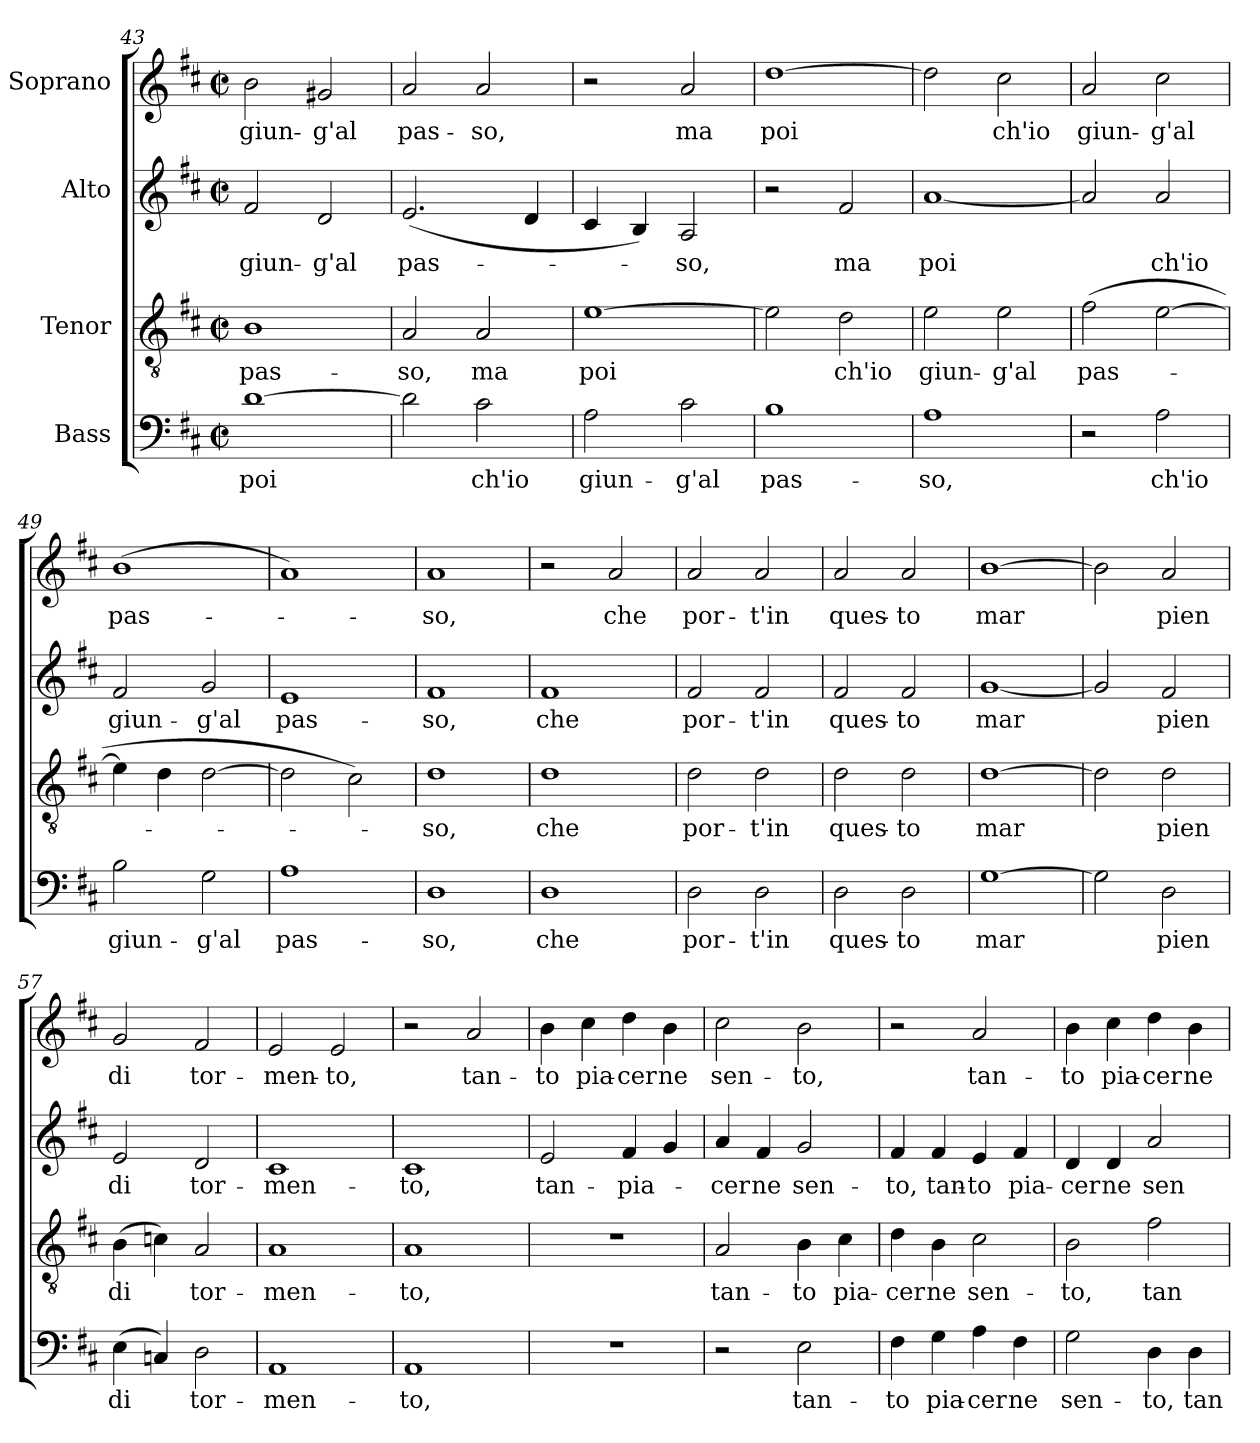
**kern	**text	**kern	**text	**kern	**text	**kern	**text
*part4	*part4	*part3	*part3	*part2	*part2	*part1	*part1
*staff4	*staff4	*staff3	*staff3	*staff2	*staff2	*staff1	*staff1
*I"Bass	*	*I"Tenor	*	*I"Alto	*	*I"Soprano	*
*clefF4	*	*clefGv2	*	*clefG2	*	*clefG2	*
*k[f#c#]	*	*k[f#c#]	*	*k[f#c#]	*	*k[f#c#]	*
*D:	*	*D:	*	*D:	*	*D:	*
*M2/2	*	*M2/2	*	*M2/2	*	*M2/2	*
*met(c|)	*	*met(c|)	*	*met(c|)	*	*met(c|)	*
=43	=43	=43	=43	=43	=43	=43	=43
[1d	poi	1B	pas-	2f#/	giun-	2b\	giun-
.	.	.	.	2d/	-g'al	2g#X/	-g'al
=44	=44	=44	=44	=44	=44	=44	=44
2d\]	.	2A/	-so,	(2.e/	pas-	2a/	pas-
2c#\	ch'io	2A/	ma	.	.	2a/	-so,
.	.	.	.	4d/	.	.	.
=45	=45	=45	=45	=45	=45	=45	=45
2A\	giun-	[1e	poi	4c#/	.	2r	.
.	.	.	.	4B/)	.	.	.
2c#\	-g'al	.	.	2A/	-so,	2a/	ma
=46	=46	=46	=46	=46	=46	=46	=46
1B	pas-	2e\]	.	2r	.	[1dd	poi
.	.	2d\	ch'io	2f#/	ma	.	.
=47	=47	=47	=47	=47	=47	=47	=47
1A	-so,	2e\	giun-	[1a	poi	2dd\]	.
.	.	2e\	-g'al	.	.	2cc#\	ch'io
=48	=48	=48	=48	=48	=48	=48	=48
2r	.	(2f#\	pas-	2a/]	.	2a/	giun-
2A\	ch'io	[2e\	.	2a/	ch'io	2cc#\	-g'al
!!LO:PB:g=z
=49	=49	=49	=49	=49	=49	=49	=49
2B\	giun-	4e\]	.	2f#/	giun-	(1b	pas-
.	.	4d\	.	.	.	.	.
2G\	-g'al	[2d\	.	2g/	-g'al	.	.
=50	=50	=50	=50	=50	=50	=50	=50
1A	pas-	2d\]	.	1e	pas-	1a)	.
.	.	2c#\)	.	.	.	.	.
=51	=51	=51	=51	=51	=51	=51	=51
1D	-so,	1d	-so,	1f#	-so,	1a	-so,
=52	=52	=52	=52	=52	=52	=52	=52
1D	che	1d	che	1f#	che	2r	.
.	.	.	.	.	.	2a/	che
=53	=53	=53	=53	=53	=53	=53	=53
2D\	por-	2d\	por-	2f#/	por-	2a/	por-
2D\	-t'in	2d\	-t'in	2f#/	-t'in	2a/	-t'in
=54	=54	=54	=54	=54	=54	=54	=54
2D\	ques-	2d\	ques-	2f#/	ques-	2a/	ques-
2D\	-to	2d\	-to	2f#/	-to	2a/	-to
=55	=55	=55	=55	=55	=55	=55	=55
[1G	mar	[1d	mar	[1g	mar	[1b	mar
=56	=56	=56	=56	=56	=56	=56	=56
2G\]	.	2d\]	.	2g/]	.	2b\]	.
2D\	pien	2d\	pien	2f#/	pien	2a/	pien
!!LO:LB:g=z
=57	=57	=57	=57	=57	=57	=57	=57
(4E\	di	(4B\	di	2e/	di	2g/	di
4Cn/)	.	4cn\)	.	.	.	.	.
2D\	tor-	2A/	tor-	2d/	tor-	2f#/	tor-
=58	=58	=58	=58	=58	=58	=58	=58
1AA	-men-	1A	-men-	1c#	-men-	2e/	-men-
.	.	.	.	.	.	2e/	-to,
=59	=59	=59	=59	=59	=59	=59	=59
1AA	-to,	1A	-to,	1c#	-to,	2r	.
.	.	.	.	.	.	2a/	tan-
=60	=60	=60	=60	=60	=60	=60	=60
1r	.	1r	.	2e/	tan-	4b\	-to
.	.	.	.	.	.	4cc#\	pia-
.	.	.	.	4f#/	pia-	4dd\	-cer
.	.	.	.	4g/	.	4b\	ne
=61	=61	=61	=61	=61	=61	=61	=61
2r	.	2A/	tan-	4a/	-cer	2cc#\	sen-
.	.	.	.	4f#/	ne	.	.
2E\	tan-	4B\	-to	2g/	sen-	2b\	-to,
.	.	4c#\	pia-	.	.	.	.
=62	=62	=62	=62	=62	=62	=62	=62
4F#\	-to	4d\	-cer	4f#/	-to,	2r	.
4G\	pia-	4B\	ne	4f#/	tan-	.	.
4A\	-cer	2c#\	sen-	4e/	-to	2a/	tan-
4F#\	ne	.	.	4f#/	pia-	.	.
=63	=63	=63	=63	=63	=63	=63	=63
2G\	sen-	2B\	-to,	4d/	-cer	4b\	-to
.	.	.	.	4d/	ne	4cc#\	pia-
4D\	-to,	2f#\	tan-	2a/	sen-	4dd\	-cer
4D\	tan-	.	.	.	.	4b\	ne
=	=	=	=	=	=	=	=
*-	*-	*-	*-	*-	*-	*-	*-
